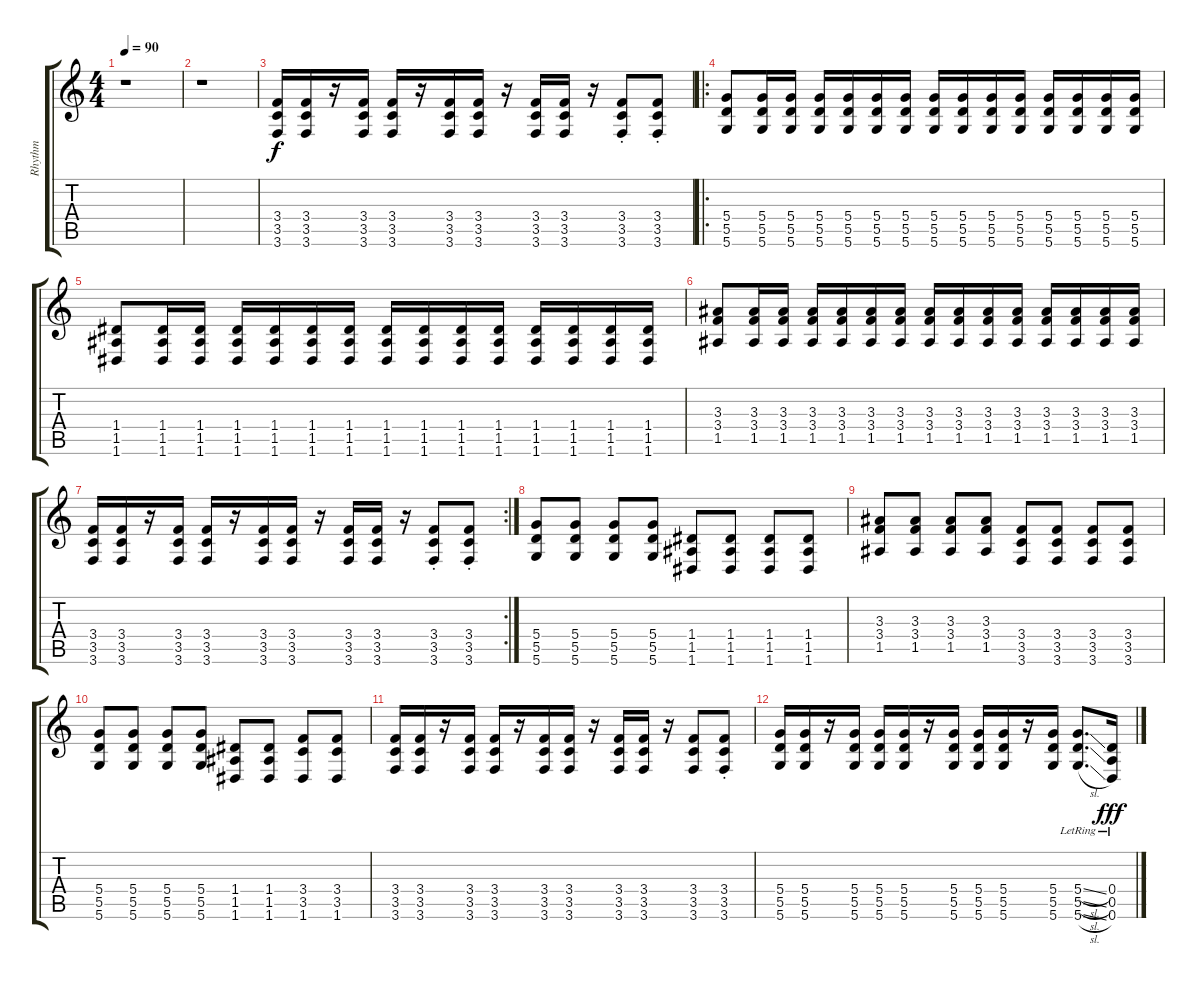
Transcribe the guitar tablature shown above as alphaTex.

\track ("Rhythm" "Rhythm") {instrument distortionguitar}
\staff {score tabs}
\tuning (E4 B3 G3 D3 A2 D2) {hide}
\ts (4 4)
\tempo 90
\clef g2
\ks c
r.1{dy f} |
r.1 |
(3.4 3.5 3.6).16 (3.4 3.5 3.6).16 r.16 (3.4 3.5 3.6).16 (3.4 3.5 3.6).16 r.16 (3.4 3.5 3.6).16 (3.4 3.5 3.6).16 r.16 (3.4 3.5 3.6).16 (3.4 3.5 3.6).16 r.16 (3.4{st} 3.5{st} 3.6{st}).8 (3.4{st} 3.5{st} 3.6{st}).8 |
\ro
(5.4 5.5 5.6).8 (5.4 5.5 5.6).16 (5.4 5.5 5.6).16 (5.4 5.5 5.6).16 (5.4 5.5 5.6).16 (5.4 5.5 5.6).16 (5.4 5.5 5.6).16 (5.4 5.5 5.6).16 (5.4 5.5 5.6).16 (5.4 5.5 5.6).16 (5.4 5.5 5.6).16 (5.4 5.5 5.6).16 (5.4 5.5 5.6).16 (5.4 5.5 5.6).16 (5.4 5.5 5.6).16 |
(1.4 1.5 1.6).8 (1.4 1.5 1.6).16 (1.4 1.5 1.6).16 (1.4 1.5 1.6).16 (1.4 1.5 1.6).16 (1.4 1.5 1.6).16 (1.4 1.5 1.6).16 (1.4 1.5 1.6).16 (1.4 1.5 1.6).16 (1.4 1.5 1.6).16 (1.4 1.5 1.6).16 (1.4 1.5 1.6).16 (1.4 1.5 1.6).16 (1.4 1.5 1.6).16 (1.4 1.5 1.6).16 |
(3.3 3.4 1.5).8 (3.3 3.4 1.5).16 (3.3 3.4 1.5).16 (3.3 3.4 1.5).16 (3.3 3.4 1.5).16 (3.3 3.4 1.5).16 (3.3 3.4 1.5).16 (3.3 3.4 1.5).16 (3.3 3.4 1.5).16 (3.3 3.4 1.5).16 (3.3 3.4 1.5).16 (3.3 3.4 1.5).16 (3.3 3.4 1.5).16 (3.3 3.4 1.5).16 (3.3 3.4 1.5).16 |
\rc 2
(3.4 3.5 3.6).16 (3.4 3.5 3.6).16 r.16 (3.4 3.5 3.6).16 (3.4 3.5 3.6).16 r.16 (3.4 3.5 3.6).16 (3.4 3.5 3.6).16 r.16 (3.4 3.5 3.6).16 (3.4 3.5 3.6).16 r.16 (3.4{st} 3.5{st} 3.6{st}).8 (3.4{st} 3.5{st} 3.6{st}).8 |
(5.4 5.5 5.6).8 (5.4 5.5 5.6).8 (5.4 5.5 5.6).8 (5.4 5.5 5.6).8 (1.4 1.5 1.6).8 (1.4 1.5 1.6).8 (1.4 1.5 1.6).8 (1.4 1.5 1.6).8 |
(3.3 3.4 1.5).8 (3.3 3.4 1.5).8 (3.3 3.4 1.5).8 (3.3 3.4 1.5).8 (3.4 3.5 3.6).8 (3.4 3.5 3.6).8 (3.4 3.5 3.6).8 (3.4 3.5 3.6).8 |
(5.4 5.5 5.6).8 (5.4 5.5 5.6).8 (5.4 5.5 5.6).8 (5.4 5.5 5.6).8 (1.4 1.5 1.6).8 (1.4 1.5 1.6).8 (3.4 3.5 1.6).8 (3.4 3.5 1.6).8 |
(3.4 3.5 3.6).16 (3.4 3.5 3.6).16 r.16 (3.4 3.5 3.6).16 (3.4 3.5 3.6).16 r.16 (3.4 3.5 3.6).16 (3.4 3.5 3.6).16 r.16 (3.4 3.5 3.6).16 (3.4 3.5 3.6).16 r.16 (3.4 3.5 3.6).8 (3.4{st} 3.5{st} 3.6{st}).8 |
(5.4 5.5 5.6).16 (5.4 5.5 5.6).16 r.16 (5.4 5.5 5.6).16 (5.4 5.5 5.6).16 (5.4 5.5 5.6).16 r.16 (5.4 5.5 5.6).16 (5.4 5.5 5.6).16 (5.4 5.5 5.6).16 r.16 (5.4 5.5 5.6).16 (5.4{sl lr} 5.5{sl lr} 5.6{sl lr}).8{d} (0.4{lr} 0.5{lr} 0.6{lr}).16{dy fff}
